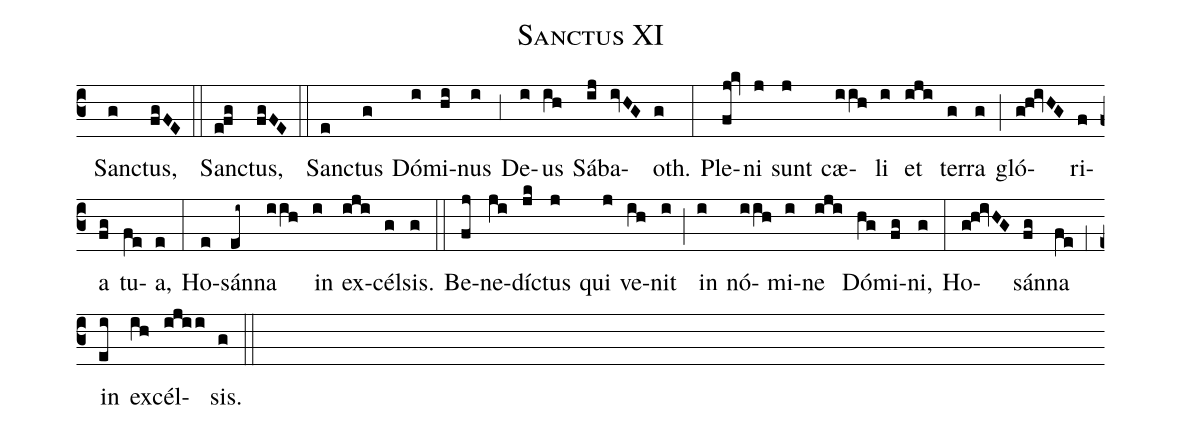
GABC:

name:Sanctus XI;
mode:IV;
commentary:X. s.;
%%
(c3) () San(g)ctus,(fgFE) (::) San(e!fg)ctus,(fgFE) (::) San(e)ctus(g) Dó(i)mi(hi)nus(i) (,3) De(i)us(ih) Sá(ij)ba(ivHG)oth.(g) (:) Ple(fj!kv)ni(j) sunt(j) cæ(iih)li(i) et(iji) ter(g)ra(g) (;) gló(g!h!ivHG)ri(f)a(fg) tu(fe)a,(e) (:) Ho(e)sán(ei~)na(iih) in(i) ex(iji)cél(g)sis.(g) (::) Be(fj)ne(ji)dí(jk)ctus(j) qui(j) ve(ih)nit(i) (;) in(i) nó(iih)mi(i)ne(iji) Dó(hg)mi(fg)ni,(g) (:) Ho(g!h!ivHG)sán(fg)na(fe) (,1) in(ei) ex(ih)cél(ijii)sis.(g) (::)
